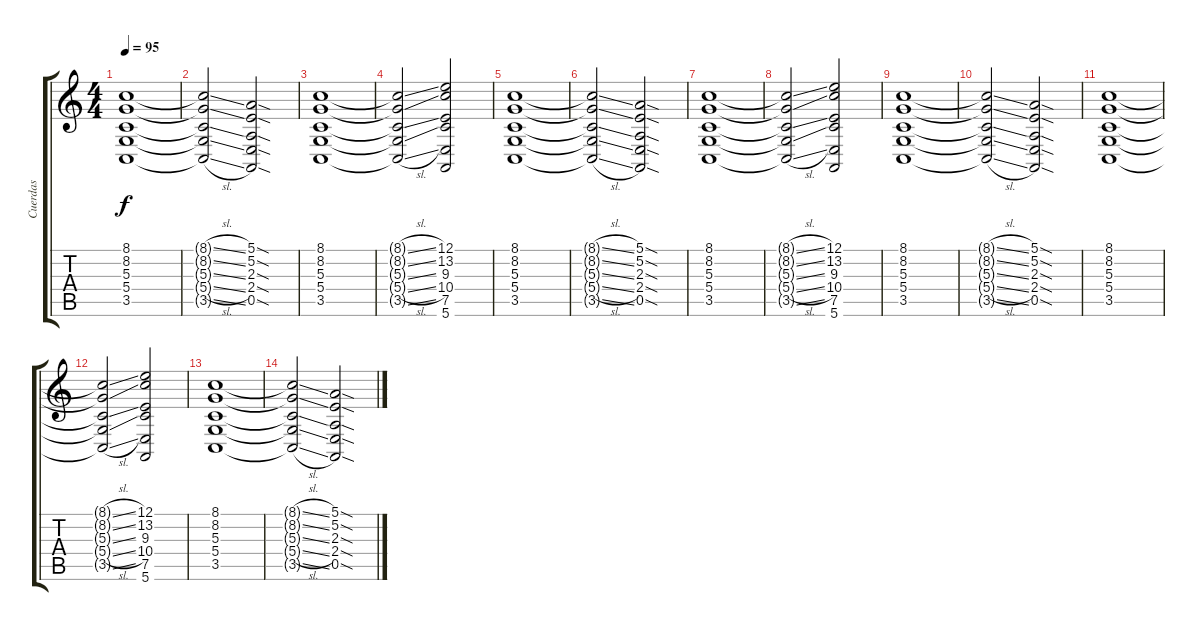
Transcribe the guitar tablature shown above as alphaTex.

\track ("Cuerdas" "Cuerdas") {instrument stringensemble1}
\staff {score tabs}
\tuning (E4 B3 G3 D3 A2 E2) {hide}
\ts (4 4)
\tempo 95
\clef g2
\ks c
(8.1 8.2 5.3 5.4 3.5).1{dy f} |
(8.1{sl t} 8.2{sl t} 5.3{sl t} 5.4{sl t} 3.5{sl t}).2 (5.1{sod} 5.2{sod} 2.3{sod} 2.4{sod} 0.5{sod}).2 |
(8.1 8.2 5.3 5.4 3.5).1 |
(8.1{sl t} 8.2{sl t} 5.3{sl t} 5.4{sl t} 3.5{sl t}).2 (12.1 13.2 9.3 10.4 7.5 5.6).2 |
(8.1 8.2 5.3 5.4 3.5).1 |
(8.1{sl t} 8.2{sl t} 5.3{sl t} 5.4{sl t} 3.5{sl t}).2 (5.1{sod} 5.2{sod} 2.3{sod} 2.4{sod} 0.5{sod}).2 |
(8.1 8.2 5.3 5.4 3.5).1 |
(8.1{sl t} 8.2{sl t} 5.3{sl t} 5.4{sl t} 3.5{sl t}).2 (12.1 13.2 9.3 10.4 7.5 5.6).2 |
(8.1 8.2 5.3 5.4 3.5).1 |
(8.1{sl t} 8.2{sl t} 5.3{sl t} 5.4{sl t} 3.5{sl t}).2 (5.1{sod} 5.2{sod} 2.3{sod} 2.4{sod} 0.5{sod}).2 |
(8.1 8.2 5.3 5.4 3.5).1 |
(8.1{sl t} 8.2{sl t} 5.3{sl t} 5.4{sl t} 3.5{sl t}).2 (12.1 13.2 9.3 10.4 7.5 5.6).2 |
(8.1 8.2 5.3 5.4 3.5).1 |
(8.1{sl t} 8.2{sl t} 5.3{sl t} 5.4{sl t} 3.5{sl t}).2 (5.1{sod} 5.2{sod} 2.3{sod} 2.4{sod} 0.5{sod}).2
